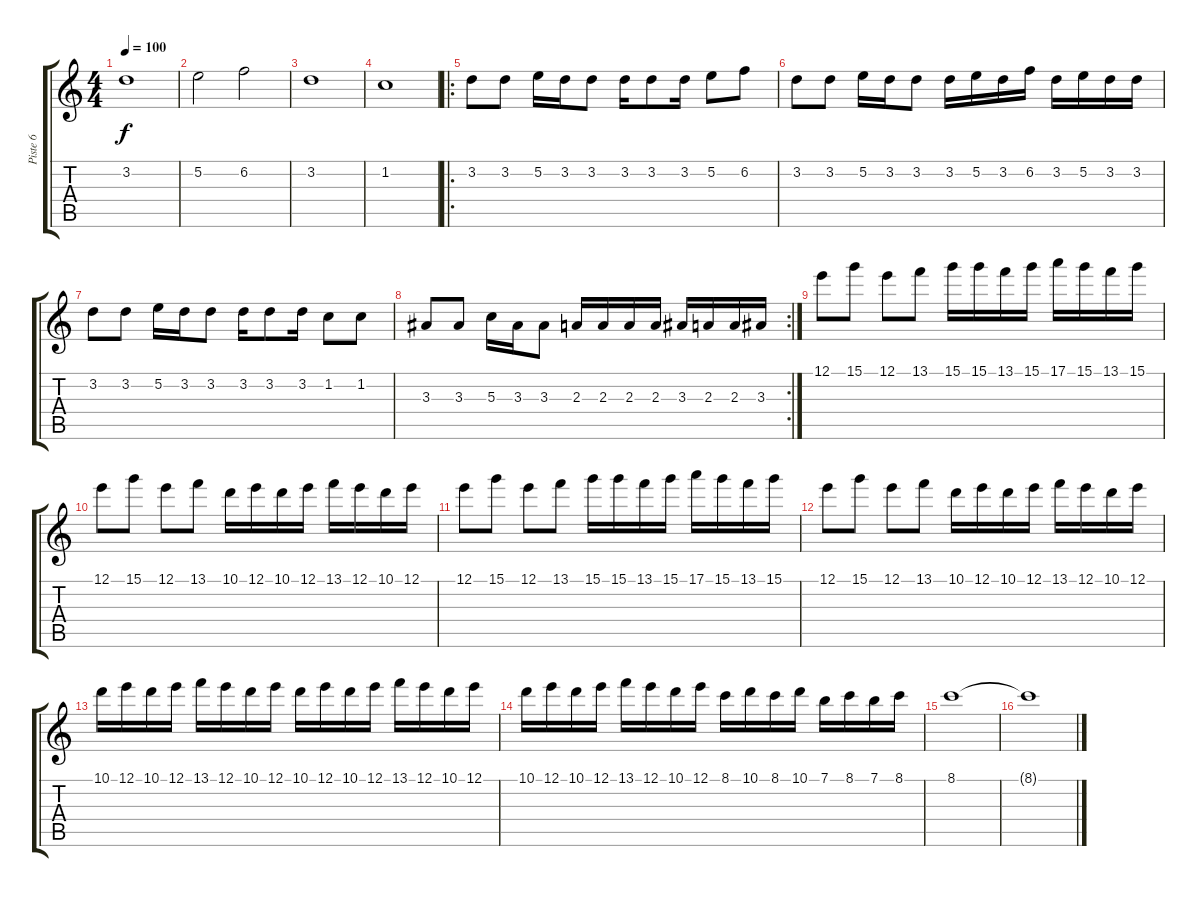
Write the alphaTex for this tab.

\track ("Piste 6" "Piste 6") {instrument distortionguitar}
\staff {score tabs}
\tuning (E4 B3 G3 D3 A2 E2) {hide}
\ts (4 4)
\tempo 100
\clef g2
\ks c
3.2.1{dy f} |
5.2.2 6.2.2 |
3.2.1 |
1.2.1 |
\ro
3.2.8 3.2.8 5.2.16 3.2.16 3.2.8 3.2.16 3.2.8 3.2.16 5.2.8 6.2.8 |
3.2.8 3.2.8 5.2.16 3.2.16 3.2.8 3.2.16 5.2.16 3.2.16 6.2.16 3.2.16 5.2.16 3.2.16 3.2.16 |
3.2.8 3.2.8 5.2.16 3.2.16 3.2.8 3.2.16 3.2.8 3.2.16 1.2.8 1.2.8 |
\rc 2
3.3.8 3.3.8 5.3.16 3.3.16 3.3.8 2.3.16 2.3.16 2.3.16 2.3.16 3.3.16 2.3.16 2.3.16 3.3.16 |
12.1.8 15.1.8 12.1.8 13.1.8 15.1.16 15.1.16 13.1.16 15.1.16 17.1.16 15.1.16 13.1.16 15.1.16 |
12.1.8 15.1.8 12.1.8 13.1.8 10.1.16 12.1.16 10.1.16 12.1.16 13.1.16 12.1.16 10.1.16 12.1.16 |
12.1.8 15.1.8 12.1.8 13.1.8 15.1.16 15.1.16 13.1.16 15.1.16 17.1.16 15.1.16 13.1.16 15.1.16 |
12.1.8 15.1.8 12.1.8 13.1.8 10.1.16 12.1.16 10.1.16 12.1.16 13.1.16 12.1.16 10.1.16 12.1.16 |
10.1.16 12.1.16 10.1.16 12.1.16 13.1.16 12.1.16 10.1.16 12.1.16 10.1.16 12.1.16 10.1.16 12.1.16 13.1.16 12.1.16 10.1.16 12.1.16 |
10.1.16 12.1.16 10.1.16 12.1.16 13.1.16 12.1.16 10.1.16 12.1.16 8.1.16 10.1.16 8.1.16 10.1.16 7.1.16 8.1.16 7.1.16 8.1.16 |
8.1.1{volume 0} |
8.1{t}.1
